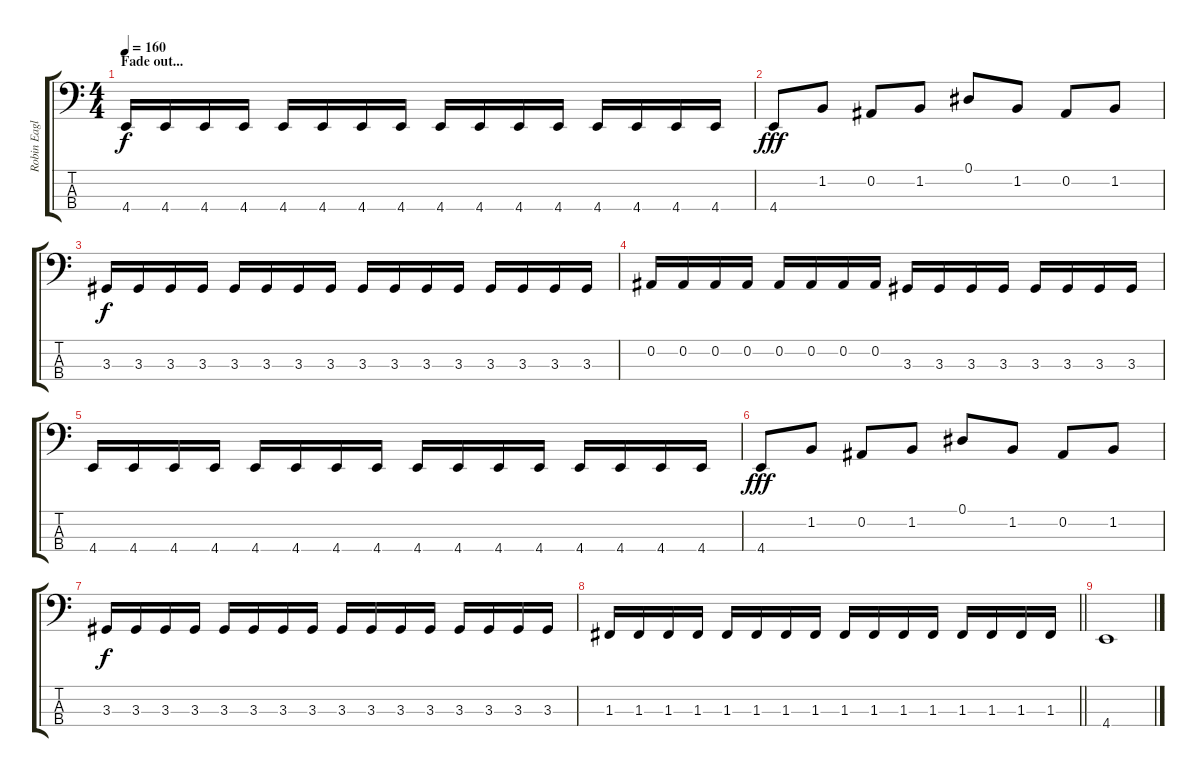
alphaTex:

\track ("Robin Eaglestone" "Robin Eagl") {instrument electricbasspick}
\staff {score tabs}
\tuning (Eb2 Bb1 F1 C1) {hide}
\ts (4 4)
\section ("" "Fade out...")
\tempo 160
\clef f4
\ks c
4.4.16{dy f} 4.4.16 4.4.16 4.4.16 4.4.16 4.4.16 4.4.16 4.4.16 4.4.16 4.4.16 4.4.16 4.4.16 4.4.16 4.4.16 4.4.16 4.4.16 |
4.4.8{dy fff} 1.2.8 0.2.8 1.2.8 0.1.8 1.2.8 0.2.8 1.2.8 |
3.3.16{dy f} 3.3.16 3.3.16 3.3.16 3.3.16 3.3.16 3.3.16 3.3.16 3.3.16 3.3.16 3.3.16 3.3.16 3.3.16 3.3.16 3.3.16 3.3.16 |
0.2.16 0.2.16 0.2.16 0.2.16 0.2.16 0.2.16 0.2.16 0.2.16 3.3.16 3.3.16 3.3.16 3.3.16 3.3.16 3.3.16 3.3.16 3.3.16 |
4.4.16 4.4.16 4.4.16 4.4.16 4.4.16 4.4.16 4.4.16 4.4.16 4.4.16 4.4.16 4.4.16 4.4.16 4.4.16 4.4.16 4.4.16 4.4.16 |
4.4.8{dy fff} 1.2.8 0.2.8 1.2.8 0.1.8 1.2.8 0.2.8 1.2.8 |
3.3.16{dy f} 3.3.16 3.3.16 3.3.16 3.3.16 3.3.16 3.3.16 3.3.16 3.3.16 3.3.16 3.3.16 3.3.16 3.3.16 3.3.16 3.3.16 3.3.16 |
\barLineRight lightlight
1.3.16 1.3.16 1.3.16 1.3.16 1.3.16 1.3.16 1.3.16 1.3.16 1.3.16 1.3.16 1.3.16 1.3.16 1.3.16 1.3.16 1.3.16 1.3.16 |
4.4.1
